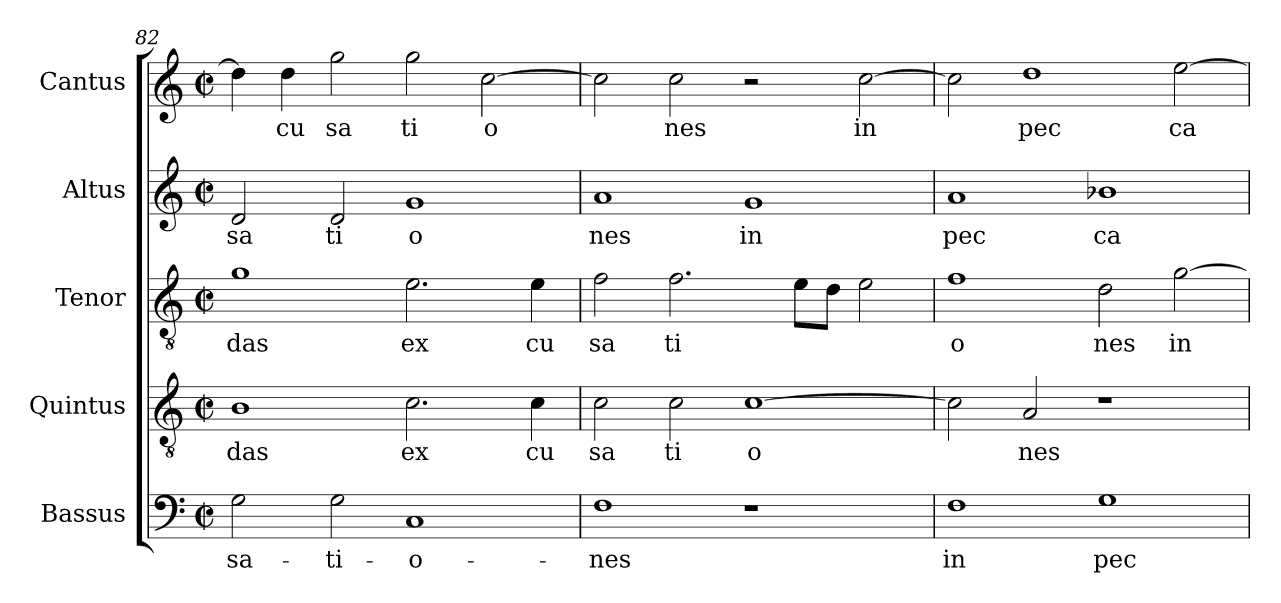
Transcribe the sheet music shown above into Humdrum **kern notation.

**kern	**text	**kern	**text	**kern	**text	**kern	**text	**kern	**text
*part5	*part5	*part4	*part4	*part3	*part3	*part2	*part2	*part1	*part1
*staff5	*staff5	*staff4	*staff4	*staff3	*staff3	*staff2	*staff2	*staff1	*staff1
*I"Bassus	*	*I"Quintus	*	*I"Tenor	*	*I"Altus	*	*I"Cantus	*
*I'Bassus	*	*I'Quintus	*	*I'Tenor	*	*I'Altus	*	*I'Cantus	*
*clefF4	*	*clefGv2	*	*clefGv2	*	*clefG2	*	*clefG2	*
*k[]	*	*k[]	*	*k[]	*	*k[]	*	*k[]	*
*C:	*	*C:	*	*C:	*	*C:	*	*C:	*
*M2/2	*	*M2/2	*	*M2/2	*	*M2/2	*	*M2/2	*
*met(c|)	*	*met(c|)	*	*met(c|)	*	*met(c|)	*	*met(c|)	*
=82	=82	=82	=82	=82	=82	=82	=82	=82	=82
!	!LO:LY:b:cj	!	!LO:LY:b:cj	!	!LO:LY:b:cj	!	!LO:LY:b:cj	!	!LO:LY:b:cj
2G\	-sa-	1B	das	1g	das	2d/	sa	4dd\]	.
!	!	!	!	!	!	!	!	!	!LO:LY:b:cj
.	.	.	.	.	.	.	.	4dd\	cu
!	!LO:LY:b:cj	!	!	!	!	!	!LO:LY:b:cj	!	!LO:LY:b:cj
2G\	-ti-	.	.	.	.	2d/	ti	2gg\	sa
!	!LO:LY:b:cj	!	!LO:LY:b:cj	!	!LO:LY:b:cj	!	!LO:LY:b:cj	!	!LO:LY:b:cj
1C	-o-	2.c\	ex	2.e\	ex	1g	o	2gg\	ti
!	!	!	!	!	!	!	!	!	!LO:LY:b:cj
.	.	.	.	.	.	.	.	[>2cc\	o
!	!	!	!LO:LY:b:cj	!	!LO:LY:b:cj	!	!	!	!
.	.	4c\	cu	4e\	cu	.	.	.	.
=83	=83	=83	=83	=83	=83	=83	=83	=83	=83
!	!LO:LY:b:cj	!	!LO:LY:b:cj	!	!LO:LY:b:cj	!	!LO:LY:b:cj	!	!LO:LY:b:cj
1F	-nes	2c\	sa	2f\	sa	1a	nes	2cc\]	.
!	!	!	!LO:LY:b:cj	!	!LO:LY:b:cj	!	!	!	!LO:LY:b:cj
.	.	2c\	ti	2.f\	ti	.	.	2cc\	nes
!	!	!	!LO:LY:b:cj	!	!	!	!LO:LY:b:cj	!	!
1r	.	[>1c	o	.	.	1g	in	2r	.
!	!	!	!	!	!LO:LY:b:cj	!	!	!	!
.	.	.	.	8e\L	.	.	.	.	.
!	!	!	!	!	!LO:LY:b:cj	!	!	!	!
.	.	.	.	8d\J	.	.	.	.	.
!	!	!	!	!	!LO:LY:b:cj	!	!	!	!LO:LY:b:cj
.	.	.	.	2e\	.	.	.	[>2cc\	in
=84	=84	=84	=84	=84	=84	=84	=84	=84	=84
!	!LO:LY:b:cj	!	!LO:LY:b:cj	!	!LO:LY:b:cj	!	!LO:LY:b:cj	!	!LO:LY:b:cj
1F	in	2c\]	.	1f	o	1a	pec	2cc\]	.
!	!	!	!LO:LY:b:cj	!	!	!	!	!	!LO:LY:b:cj
.	.	2A/	nes	.	.	.	.	1dd	pec
!	!LO:LY:b:cj	!	!	!	!LO:LY:b:cj	!	!LO:LY:b:cj	!	!
1G	pec-	1r	.	2d\	nes	1b-X	ca	.	.
!	!	!	!	!	!LO:LY:b:cj	!	!	!	!LO:LY:b:cj
.	.	.	.	[>2g\	in	.	.	[>2ee\	ca
=	=	=	=	=	=	=	=	=	=
*-	*-	*-	*-	*-	*-	*-	*-	*-	*-
